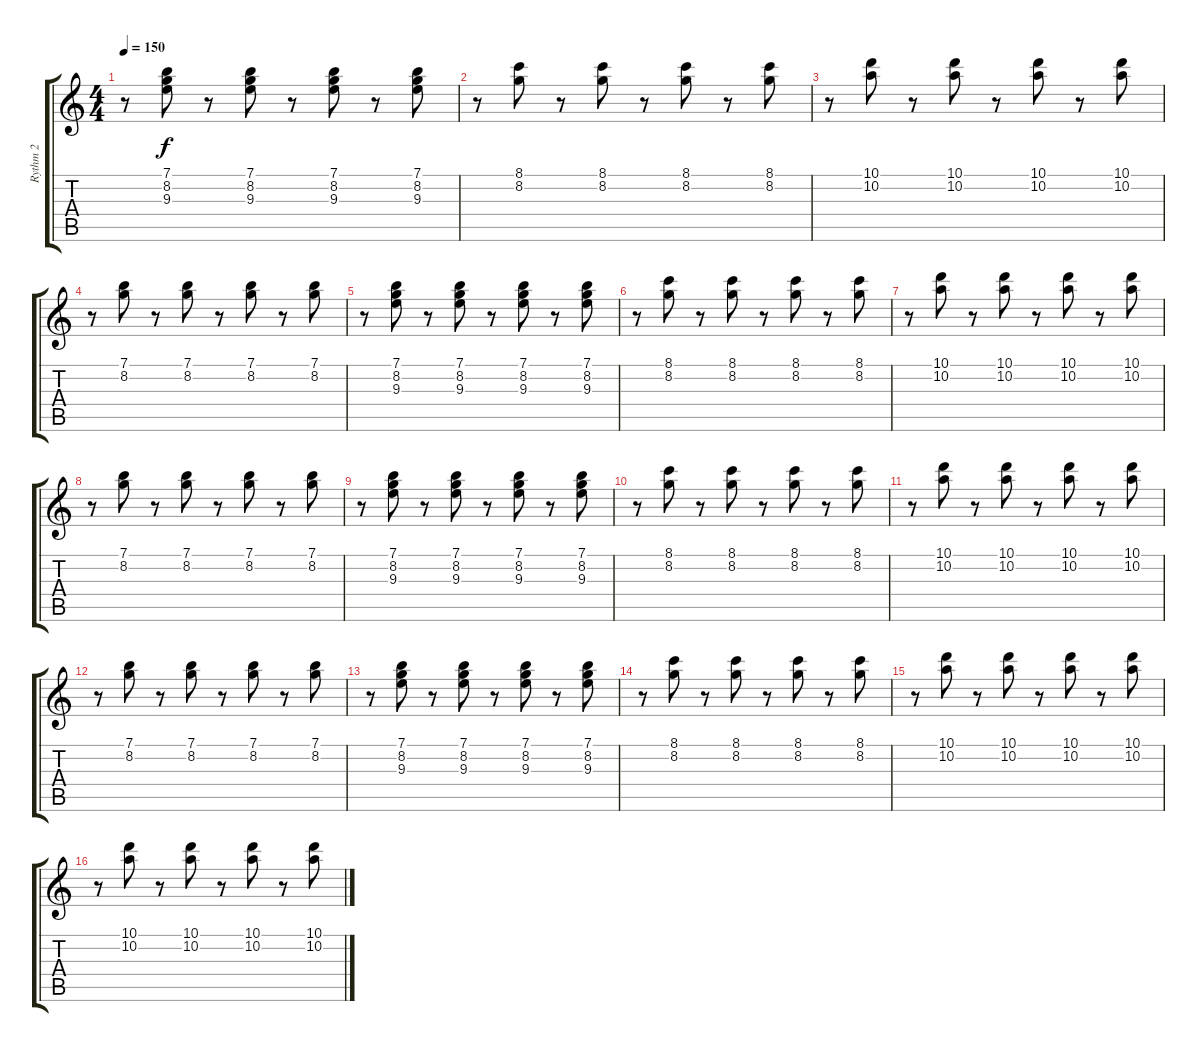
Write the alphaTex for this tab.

\track ("Rythm 2" "Rythm 2") {instrument electricguitarjazz}
\staff {score tabs}
\tuning (E4 B3 G3 D3 A2 E2) {hide}
\ts (4 4)
\tempo 150
\clef g2
\ks c
r.8{dy f} (7.1 8.2 9.3).8 r.8 (7.1 8.2 9.3).8 r.8 (7.1 8.2 9.3).8 r.8 (7.1 8.2 9.3).8 |
r.8 (8.1 8.2).8 r.8 (8.1 8.2).8 r.8 (8.1 8.2).8 r.8 (8.1 8.2).8 |
r.8 (10.1 10.2).8 r.8 (10.1 10.2).8 r.8 (10.1 10.2).8 r.8 (10.1 10.2).8 |
r.8 (7.1 8.2).8 r.8 (7.1 8.2).8 r.8 (7.1 8.2).8 r.8 (7.1 8.2).8 |
r.8 (7.1 8.2 9.3).8 r.8 (7.1 8.2 9.3).8 r.8 (7.1 8.2 9.3).8 r.8 (7.1 8.2 9.3).8 |
r.8 (8.1 8.2).8 r.8 (8.1 8.2).8 r.8 (8.1 8.2).8 r.8 (8.1 8.2).8 |
r.8 (10.1 10.2).8 r.8 (10.1 10.2).8 r.8 (10.1 10.2).8 r.8 (10.1 10.2).8 |
r.8 (7.1 8.2).8 r.8 (7.1 8.2).8 r.8 (7.1 8.2).8 r.8 (7.1 8.2).8 |
r.8 (7.1 8.2 9.3).8 r.8 (7.1 8.2 9.3).8 r.8 (7.1 8.2 9.3).8 r.8 (7.1 8.2 9.3).8 |
r.8 (8.1 8.2).8 r.8 (8.1 8.2).8 r.8 (8.1 8.2).8 r.8 (8.1 8.2).8 |
r.8 (10.1 10.2).8 r.8 (10.1 10.2).8 r.8 (10.1 10.2).8 r.8 (10.1 10.2).8 |
r.8 (7.1 8.2).8 r.8 (7.1 8.2).8 r.8 (7.1 8.2).8 r.8 (7.1 8.2).8 |
r.8 (7.1 8.2 9.3).8 r.8 (7.1 8.2 9.3).8 r.8 (7.1 8.2 9.3).8 r.8 (7.1 8.2 9.3).8 |
r.8 (8.1 8.2).8 r.8 (8.1 8.2).8 r.8 (8.1 8.2).8 r.8 (8.1 8.2).8 |
r.8 (10.1 10.2).8 r.8 (10.1 10.2).8 r.8 (10.1 10.2).8 r.8 (10.1 10.2).8 |
r.8 (10.1 10.2).8 r.8 (10.1 10.2).8 r.8 (10.1 10.2).8 r.8 (10.1 10.2).8
